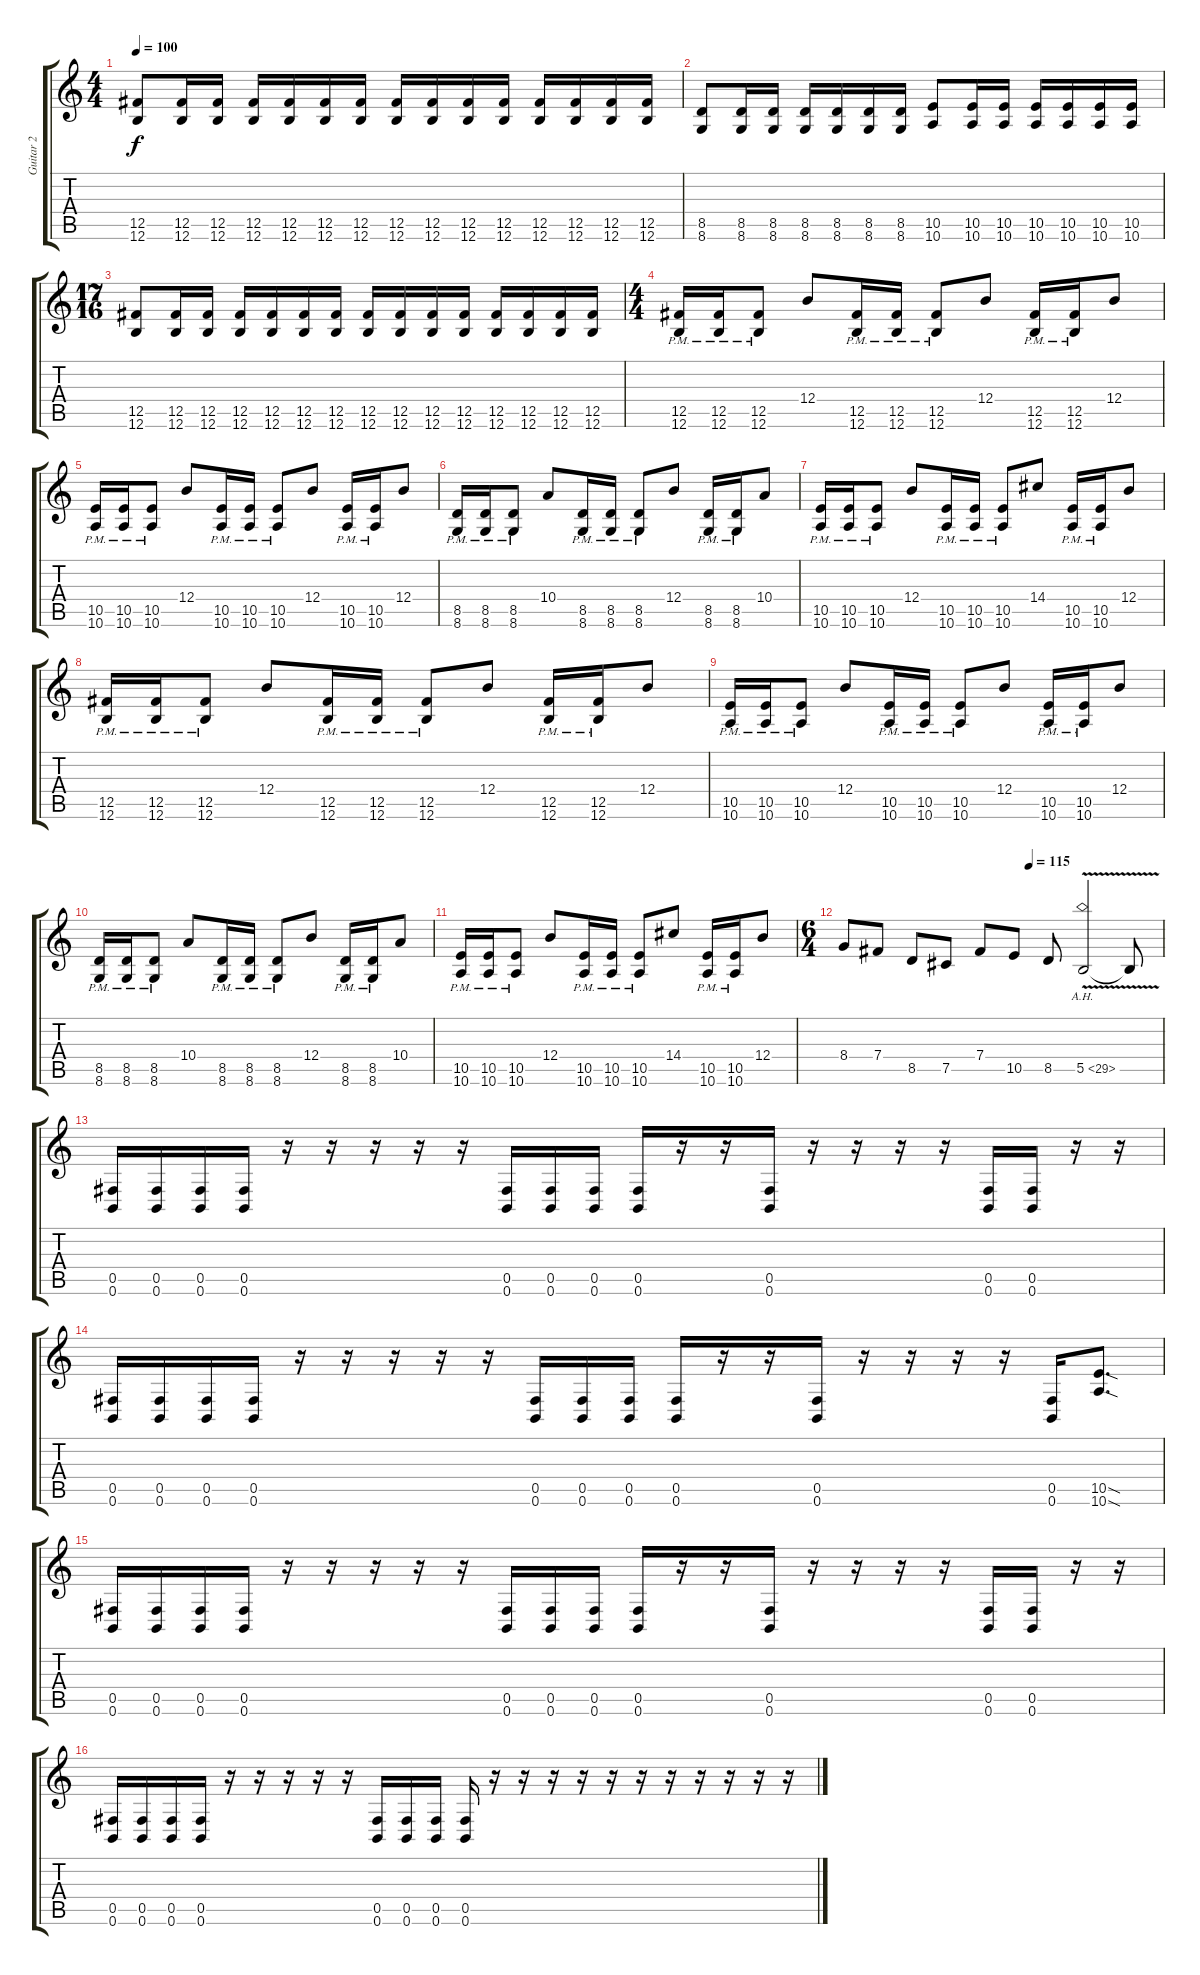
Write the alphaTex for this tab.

\track ("Guitar 2" "Guitar 2") {instrument distortionguitar}
\staff {score tabs}
\tuning (Db4 Ab3 E3 B2 Gb2 B1) {hide}
\ts (4 4)
\tempo 100
\clef g2
\ks c
(12.5 12.6).8{dy f} (12.5 12.6).16 (12.5 12.6).16 (12.5 12.6).16 (12.5 12.6).16 (12.5 12.6).16 (12.5 12.6).16 (12.5 12.6).16 (12.5 12.6).16 (12.5 12.6).16 (12.5 12.6).16 (12.5 12.6).16 (12.5 12.6).16 (12.5 12.6).16 (12.5 12.6).16 |
(8.5 8.6).8 (8.5 8.6).16 (8.5 8.6).16 (8.5 8.6).16 (8.5 8.6).16 (8.5 8.6).16 (8.5 8.6).16 (10.5 10.6).8 (10.5 10.6).16 (10.5 10.6).16 (10.5 10.6).16 (10.5 10.6).16 (10.5 10.6).16 (10.5 10.6).16 |
\ts (17 16)
(12.5 12.6).8 (12.5 12.6).16 (12.5 12.6).16 (12.5 12.6).16 (12.5 12.6).16 (12.5 12.6).16 (12.5 12.6).16 (12.5 12.6).16 (12.5 12.6).16 (12.5 12.6).16 (12.5 12.6).16 (12.5 12.6).16 (12.5 12.6).16 (12.5 12.6).16 (12.5 12.6).16 |
\ts (4 4)
(12.5{pm} 12.6{pm}).16 (12.5{pm} 12.6{pm}).16 (12.5{pm} 12.6{pm}).8 12.4.8 (12.5{pm} 12.6{pm}).16 (12.5{pm} 12.6{pm}).16 (12.5{pm} 12.6{pm}).8 12.4.8 (12.5{pm} 12.6{pm}).16 (12.5{pm} 12.6{pm}).16 12.4.8 |
(10.5{pm} 10.6{pm}).16 (10.5{pm} 10.6{pm}).16 (10.5{pm} 10.6{pm}).8 12.4.8 (10.5{pm} 10.6{pm}).16 (10.5{pm} 10.6{pm}).16 (10.5{pm} 10.6{pm}).8 12.4.8 (10.5{pm} 10.6{pm}).16 (10.5{pm} 10.6{pm}).16 12.4.8 |
(8.5{pm} 8.6{pm}).16 (8.5{pm} 8.6{pm}).16 (8.5{pm} 8.6{pm}).8 10.4.8 (8.5{pm} 8.6{pm}).16 (8.5{pm} 8.6{pm}).16 (8.5{pm} 8.6{pm}).8 12.4.8 (8.5{pm} 8.6{pm}).16 (8.5{pm} 8.6{pm}).16 10.4.8 |
(10.5{pm} 10.6{pm}).16 (10.5{pm} 10.6{pm}).16 (10.5{pm} 10.6{pm}).8 12.4.8 (10.5{pm} 10.6{pm}).16 (10.5{pm} 10.6{pm}).16 (10.5{pm} 10.6{pm}).8 14.4.8 (10.5{pm} 10.6{pm}).16 (10.5{pm} 10.6{pm}).16 12.4.8 |
(12.5{pm} 12.6{pm}).16 (12.5{pm} 12.6{pm}).16 (12.5{pm} 12.6{pm}).8 12.4.8 (12.5{pm} 12.6{pm}).16 (12.5{pm} 12.6{pm}).16 (12.5{pm} 12.6{pm}).8 12.4.8 (12.5{pm} 12.6{pm}).16 (12.5{pm} 12.6{pm}).16 12.4.8 |
(10.5{pm} 10.6{pm}).16 (10.5{pm} 10.6{pm}).16 (10.5{pm} 10.6{pm}).8 12.4.8 (10.5{pm} 10.6{pm}).16 (10.5{pm} 10.6{pm}).16 (10.5{pm} 10.6{pm}).8 12.4.8 (10.5{pm} 10.6{pm}).16 (10.5{pm} 10.6{pm}).16 12.4.8 |
(8.5{pm} 8.6{pm}).16 (8.5{pm} 8.6{pm}).16 (8.5{pm} 8.6{pm}).8 10.4.8 (8.5{pm} 8.6{pm}).16 (8.5{pm} 8.6{pm}).16 (8.5{pm} 8.6{pm}).8 12.4.8 (8.5{pm} 8.6{pm}).16 (8.5{pm} 8.6{pm}).16 10.4.8 |
(10.5{pm} 10.6{pm}).16 (10.5{pm} 10.6{pm}).16 (10.5{pm} 10.6{pm}).8 12.4.8 (10.5{pm} 10.6{pm}).16 (10.5{pm} 10.6{pm}).16 (10.5{pm} 10.6{pm}).8 14.4.8 (10.5{pm} 10.6{pm}).16 (10.5{pm} 10.6{pm}).16 12.4.8 |
\ts (6 4)
\tempo (115 0.5833333333333334)
8.4.8 7.4.8 8.5.8 7.5.8 7.4.8 10.5.8 8.5.8 5.5{ah 24 v}.2 5.5{t}.8 |
(0.5 0.6).16 (0.5 0.6).16 (0.5 0.6).16 (0.5 0.6).16 r.16 r.16 r.16 r.16 r.16 (0.5 0.6).16 (0.5 0.6).16 (0.5 0.6).16 (0.5 0.6).16 r.16 r.16 (0.5 0.6).16 r.16 r.16 r.16 r.16 (0.5 0.6).16 (0.5 0.6).16 r.16 r.16 |
(0.5 0.6).16 (0.5 0.6).16 (0.5 0.6).16 (0.5 0.6).16 r.16 r.16 r.16 r.16 r.16 (0.5 0.6).16 (0.5 0.6).16 (0.5 0.6).16 (0.5 0.6).16 r.16 r.16 (0.5 0.6).16 r.16 r.16 r.16 r.16 (0.5 0.6).16 (10.5{sod} 10.6{sod}).8{d} |
(0.5 0.6).16 (0.5 0.6).16 (0.5 0.6).16 (0.5 0.6).16 r.16 r.16 r.16 r.16 r.16 (0.5 0.6).16 (0.5 0.6).16 (0.5 0.6).16 (0.5 0.6).16 r.16 r.16 (0.5 0.6).16 r.16 r.16 r.16 r.16 (0.5 0.6).16 (0.5 0.6).16 r.16 r.16 |
(0.5 0.6).16 (0.5 0.6).16 (0.5 0.6).16 (0.5 0.6).16 r.16 r.16 r.16 r.16 r.16 (0.5 0.6).16 (0.5 0.6).16 (0.5 0.6).16 (0.5 0.6).16 r.16 r.16 r.16 r.16 r.16 r.16 r.16 r.16 r.16 r.16 r.16
